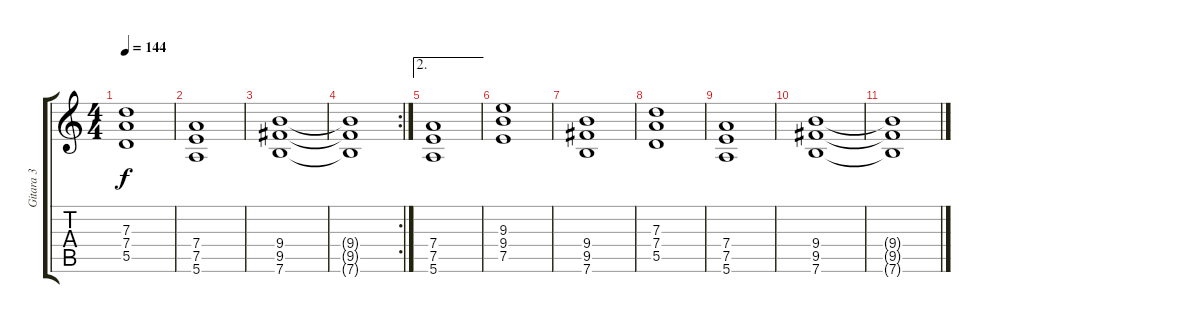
\track ("Gitara 3" "Gitara 3") {instrument distortionguitar}
\staff {score tabs}
\tuning (E4 B3 G3 D3 A2 E2) {hide}
\ts (4 4)
\tempo 144
\clef g2
\ks c
(7.3 7.4 5.5).1{dy f} |
(7.4 7.5 5.6).1 |
(9.4 9.5 7.6).1 |
\rc 2
(9.4{t} 9.5{t} 7.6{t}).1 |
\ae 2
(7.4 7.5 5.6).1{volume 12} |
(9.3 9.4 7.5).1{volume 0} |
(9.4 9.5 7.6).1 |
(7.3 7.4 5.5).1 |
(7.4 7.5 5.6).1 |
(9.4 9.5 7.6).1 |
(9.4{t} 9.5{t} 7.6{t}).1
